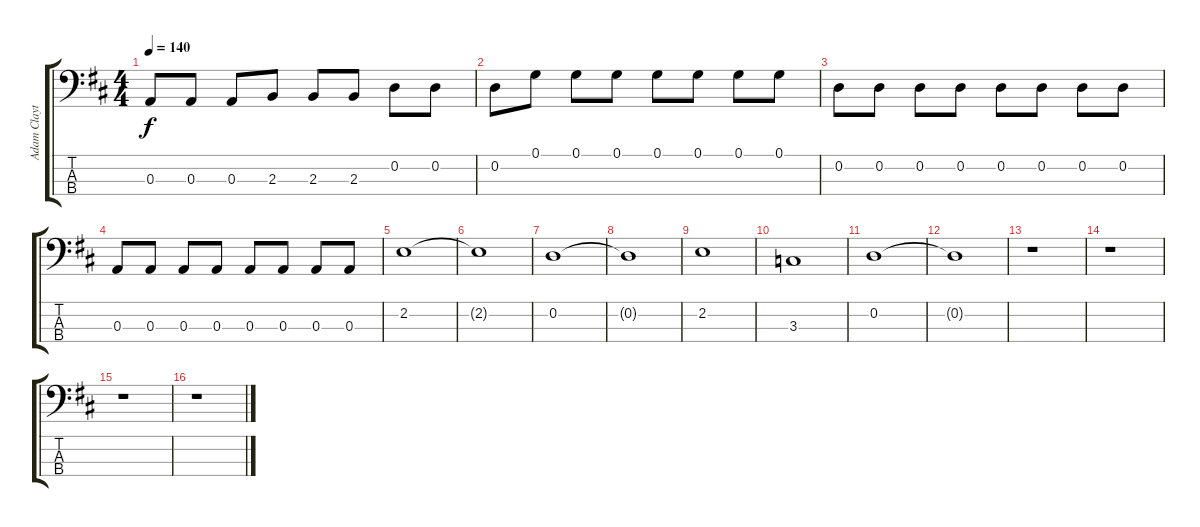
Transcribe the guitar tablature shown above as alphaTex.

\track ("Adam Clayton - Bass [Finger]" "Adam Clayt") {instrument electricbassfinger}
\staff {score tabs}
\tuning (G2 D2 A1 E1) {hide}
\ts (4 4)
\tempo 140
\clef f4
\ks d
0.3.8{dy f} 0.3.8 0.3.8 2.3.8 2.3.8 2.3.8 0.2.8 0.2.8 |
0.2.8 0.1.8 0.1.8 0.1.8 0.1.8 0.1.8 0.1.8 0.1.8 |
0.2.8 0.2.8 0.2.8 0.2.8 0.2.8 0.2.8 0.2.8 0.2.8 |
0.3.8 0.3.8 0.3.8 0.3.8 0.3.8 0.3.8 0.3.8 0.3.8 |
2.2.1 |
2.2{t}.1 |
0.2.1 |
0.2{t}.1 |
2.2.1 |
3.3.1 |
0.2.1 |
0.2{t}.1 |
r.1 |
r.1 |
r.1 |
r.1
